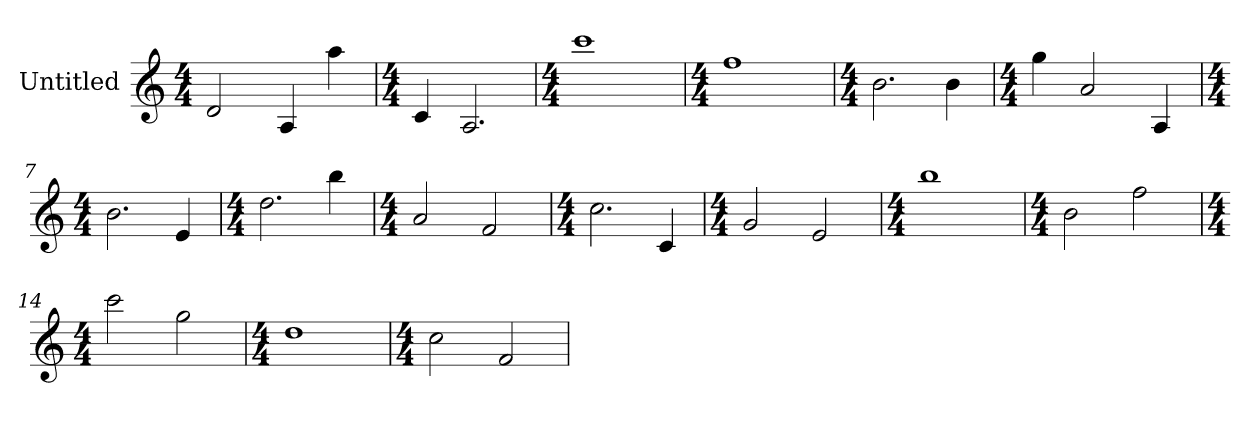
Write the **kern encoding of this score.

**kern
*part1
*staff1
*I"Untitled
*k[]
*C:
*M4/4
=1
2d
4A
4aa
=2
*k[]
*C:
*M4/4
4c
!LO:N:vis=2.
2A
=3
*k[]
*C:
*M4/4
1ccc
=4
*k[]
*C:
*M4/4
1ff
=5
*k[]
*C:
*M4/4
!LO:N:vis=2.
2b
4b
=6
*k[]
*C:
*M4/4
4gg
2a
4A
=7
*k[]
*C:
*M4/4
!LO:N:vis=2.
2b
4e
=8
*k[]
*C:
*M4/4
!LO:N:vis=2.
2dd
4bb
=9
*k[]
*C:
*M4/4
2a
2f
=10
*k[]
*C:
*M4/4
!LO:N:vis=2.
2cc
4c
=11
*k[]
*C:
*M4/4
2g
2e
=12
*k[]
*C:
*M4/4
1bb
=13
*k[]
*C:
*M4/4
2b
2ff
=14
*k[]
*C:
*M4/4
2ccc
2gg
=15
*k[]
*C:
*M4/4
1dd
=16
*k[]
*C:
*M4/4
2cc
2f
=
*-
